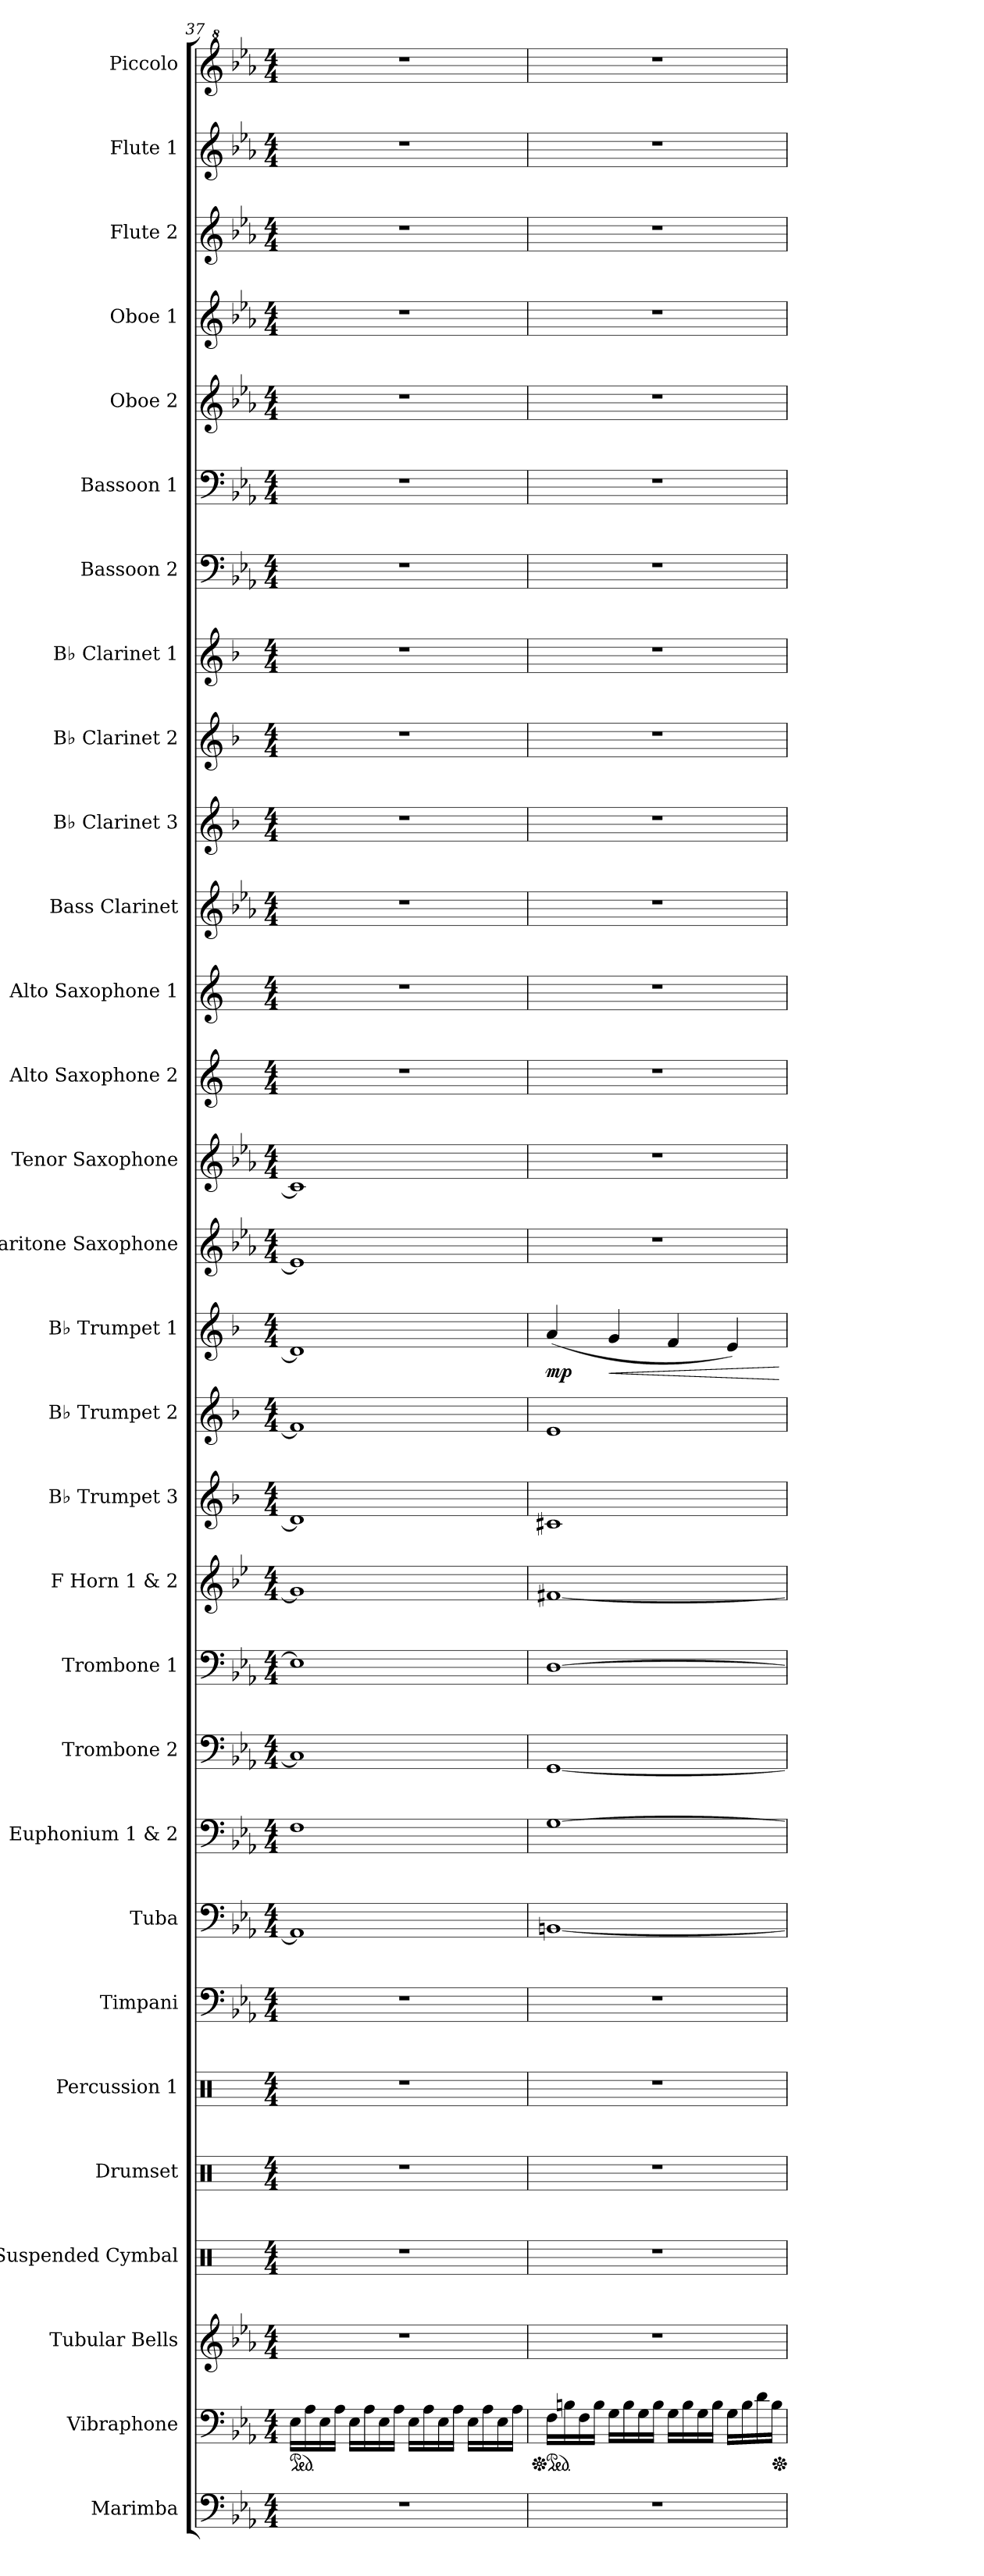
**kern	**kern	**kern	**kern	**kern	**kern	**kern	**kern	**kern	**kern	**kern	**kern	**kern	**kern	**kern	**dynam	**kern	**kern	**kern	**kern	**kern	**kern	**kern	**kern	**kern	**kern	**kern	**kern	**kern	**kern	**kern
*part30	*part29	*part28	*part27	*part26	*part25	*part24	*part23	*part22	*part21	*part20	*part19	*part18	*part17	*part16	*part16	*part15	*part14	*part13	*part12	*part11	*part10	*part9	*part8	*part7	*part6	*part5	*part4	*part3	*part2	*part1
*staff30	*staff29	*staff28	*staff27	*staff26	*staff25	*staff24	*staff23	*staff22	*staff21	*staff20	*staff19	*staff18	*staff17	*staff16	*staff16	*staff15	*staff14	*staff13	*staff12	*staff11	*staff10	*staff9	*staff8	*staff7	*staff6	*staff5	*staff4	*staff3	*staff2	*staff1
*I"Marimba	*I"Vibraphone	*I"Tubular Bells	*I"Suspended Cymbal	*I"Drumset	*I"Percussion 1	*I"Timpani	*I"Tuba	*I"Euphonium 1 &amp; 2	*I"Trombone 2	*I"Trombone 1	*I"F Horn 1 &amp; 2	*I"B♭ Trumpet 3	*I"B♭ Trumpet 2	*I"B♭ Trumpet 1	*	*I"Baritone Saxophone	*I"Tenor Saxophone	*I"Alto Saxophone 2	*I"Alto Saxophone 1	*I"Bass Clarinet	*I"B♭ Clarinet 3	*I"B♭ Clarinet 2	*I"B♭ Clarinet 1	*I"Bassoon 2	*I"Bassoon 1	*I"Oboe 2	*I"Oboe 1	*I"Flute 2	*I"Flute 1	*I"Piccolo
*I'Mrm.	*I'Vib.	*I'Tu. Be.	*I'Sus. Cym.	*I'Drs.	*I'Perc. 1	*I'Timp.	*I'Tba.	*I'Euph. 1 &amp; 2	*I'Tbn. 2	*I'Tbn. 1	*I'F Hn. 1 2	*I'B♭ Tpt. 3	*I'B♭ Tpt. 2	*I'B♭ Tpt. 1	*	*I'Bar. Sax.	*I'T. Sax.	*I'A. Sax. 2	*I'A. Sax. 1	*I'B. Cl.	*I'B♭ Cl. 3	*I'B♭ Cl. 2	*I'B♭ Cl. 1	*I'Bsn. 2	*I'Bsn. 1	*I'Ob. 2	*I'Ob. 1	*I'Fl. 2	*I'Fl. 1	*I'Picc.
*clefF4	*clefF4	*clefG2	*clefX	*clefX	*clefX	*clefF4	*clefF4	*clefF4	*clefF4	*clefF4	*clefG2	*clefG2	*clefG2	*clefG2	*	*clefG2	*clefG2	*clefG2	*clefG2	*clefG2	*clefG2	*clefG2	*clefG2	*clefF4	*clefF4	*clefG2	*clefG2	*clefG2	*clefG2	*clefG^2
*	*	*	*	*	*	*	*	*	*	*	*ITrd4c7	*ITrd1c2	*ITrd1c2	*ITrd1c2	*	*ITrd12c21	*ITrd8c14	*ITrd5c9	*ITrd5c9	*ITrd8c14	*ITrd1c2	*ITrd1c2	*ITrd1c2	*	*	*	*	*	*	*ITrd-7c-12
*k[b-e-a-]	*k[b-e-a-]	*k[b-e-a-]	*k[]	*k[]	*k[]	*k[b-e-a-]	*k[b-e-a-]	*k[b-e-a-]	*k[b-e-a-]	*k[b-e-a-]	*k[b-e-a-]	*k[b-e-a-]	*k[b-e-a-]	*k[b-e-a-]	*	*k[b-e-a-]	*k[b-e-a-]	*k[b-e-a-]	*k[b-e-a-]	*k[b-e-a-]	*k[b-e-a-]	*k[b-e-a-]	*k[b-e-a-]	*k[b-e-a-]	*k[b-e-a-]	*k[b-e-a-]	*k[b-e-a-]	*k[b-e-a-]	*k[b-e-a-]	*k[b-e-a-]
*M4/4	*M4/4	*M4/4	*M4/4	*M4/4	*M4/4	*M4/4	*M4/4	*M4/4	*M4/4	*M4/4	*M4/4	*M4/4	*M4/4	*M4/4	*	*M4/4	*M4/4	*M4/4	*M4/4	*M4/4	*M4/4	*M4/4	*M4/4	*M4/4	*M4/4	*M4/4	*M4/4	*M4/4	*M4/4	*M4/4
*	*ped	*	*	*	*	*	*	*	*	*	*	*	*	*	*	*	*	*	*	*	*	*	*	*	*	*	*	*	*	*
=37	=37	=37	=37	=37	=37	=37	=37	=37	=37	=37	=37	=37	=37	=37	=37	=37	=37	=37	=37	=37	=37	=37	=37	=37	=37	=37	=37	=37	=37	=37
1r	16E-\LL	1r	1r	1r	1r	1r	1AA-]	1F	1C]	1E-]	1c]	1c]	1e-]	1c]	.	1E-]	1C]	1r	1r	1r	1r	1r	1r	1r	1r	1r	1r	1r	1r	1r
.	16A-\	.	.	.	.	.	.	.	.	.	.	.	.	.	.	.	.	.	.	.	.	.	.	.	.	.	.	.	.	.
.	16E-\	.	.	.	.	.	.	.	.	.	.	.	.	.	.	.	.	.	.	.	.	.	.	.	.	.	.	.	.	.
.	16A-\JJ	.	.	.	.	.	.	.	.	.	.	.	.	.	.	.	.	.	.	.	.	.	.	.	.	.	.	.	.	.
.	16E-\LL	.	.	.	.	.	.	.	.	.	.	.	.	.	.	.	.	.	.	.	.	.	.	.	.	.	.	.	.	.
.	16A-\	.	.	.	.	.	.	.	.	.	.	.	.	.	.	.	.	.	.	.	.	.	.	.	.	.	.	.	.	.
.	16E-\	.	.	.	.	.	.	.	.	.	.	.	.	.	.	.	.	.	.	.	.	.	.	.	.	.	.	.	.	.
.	16A-\JJ	.	.	.	.	.	.	.	.	.	.	.	.	.	.	.	.	.	.	.	.	.	.	.	.	.	.	.	.	.
.	16E-\LL	.	.	.	.	.	.	.	.	.	.	.	.	.	.	.	.	.	.	.	.	.	.	.	.	.	.	.	.	.
.	16A-\	.	.	.	.	.	.	.	.	.	.	.	.	.	.	.	.	.	.	.	.	.	.	.	.	.	.	.	.	.
.	16E-\	.	.	.	.	.	.	.	.	.	.	.	.	.	.	.	.	.	.	.	.	.	.	.	.	.	.	.	.	.
.	16A-\JJ	.	.	.	.	.	.	.	.	.	.	.	.	.	.	.	.	.	.	.	.	.	.	.	.	.	.	.	.	.
.	16E-\LL	.	.	.	.	.	.	.	.	.	.	.	.	.	.	.	.	.	.	.	.	.	.	.	.	.	.	.	.	.
.	16A-\	.	.	.	.	.	.	.	.	.	.	.	.	.	.	.	.	.	.	.	.	.	.	.	.	.	.	.	.	.
.	16E-\	.	.	.	.	.	.	.	.	.	.	.	.	.	.	.	.	.	.	.	.	.	.	.	.	.	.	.	.	.
.	16A-\JJ	.	.	.	.	.	.	.	.	.	.	.	.	.	.	.	.	.	.	.	.	.	.	.	.	.	.	.	.	.
!!LO:PB:g=z
=38	=38	=38	=38	=38	=38	=38	=38	=38	=38	=38	=38	=38	=38	=38	=38	=38	=38	=38	=38	=38	=38	=38	=38	=38	=38	=38	=38	=38	=38	=38
*	*Xped	*	*	*	*	*	*	*	*	*	*	*	*	*	*	*	*	*	*	*	*	*	*	*	*	*	*	*	*	*
*	*ped	*	*	*	*	*	*	*	*	*	*	*	*	*	*	*	*	*	*	*	*	*	*	*	*	*	*	*	*	*
!	!	!	!	!	!	!	!	!	!	!	!	!	!	!	!LO:DY:b	!	!	!	!	!	!	!	!	!	!	!	!	!	!	!
1r	16F\LL	1r	1r	1r	1r	1r	[1BBn	[1G	[1GG	[1D	[1Bn	1Bn	1d	(<4g/	mp	1r	1r	1r	1r	1r	1r	1r	1r	1r	1r	1r	1r	1r	1r	1r
.	16Bn\	.	.	.	.	.	.	.	.	.	.	.	.	.	.	.	.	.	.	.	.	.	.	.	.	.	.	.	.	.
.	16F\	.	.	.	.	.	.	.	.	.	.	.	.	.	.	.	.	.	.	.	.	.	.	.	.	.	.	.	.	.
.	16B\JJ	.	.	.	.	.	.	.	.	.	.	.	.	.	.	.	.	.	.	.	.	.	.	.	.	.	.	.	.	.
!	!	!	!	!	!	!	!	!	!	!	!	!	!	!	!LO:HP:b	!	!	!	!	!	!	!	!	!	!	!	!	!	!	!
.	16G\LL	.	.	.	.	.	.	.	.	.	.	.	.	4f/	<	.	.	.	.	.	.	.	.	.	.	.	.	.	.	.
.	16B\	.	.	.	.	.	.	.	.	.	.	.	.	.	.	.	.	.	.	.	.	.	.	.	.	.	.	.	.	.
.	16G\	.	.	.	.	.	.	.	.	.	.	.	.	.	.	.	.	.	.	.	.	.	.	.	.	.	.	.	.	.
.	16B\JJ	.	.	.	.	.	.	.	.	.	.	.	.	.	.	.	.	.	.	.	.	.	.	.	.	.	.	.	.	.
.	16G\LL	.	.	.	.	.	.	.	.	.	.	.	.	4e-/	.	.	.	.	.	.	.	.	.	.	.	.	.	.	.	.
.	16B\	.	.	.	.	.	.	.	.	.	.	.	.	.	.	.	.	.	.	.	.	.	.	.	.	.	.	.	.	.
.	16G\	.	.	.	.	.	.	.	.	.	.	.	.	.	.	.	.	.	.	.	.	.	.	.	.	.	.	.	.	.
.	16B\JJ	.	.	.	.	.	.	.	.	.	.	.	.	.	.	.	.	.	.	.	.	.	.	.	.	.	.	.	.	.
.	16G\LL	.	.	.	.	.	.	.	.	.	.	.	.	4d/)	.	.	.	.	.	.	.	.	.	.	.	.	.	.	.	.
.	16B\	.	.	.	.	.	.	.	.	.	.	.	.	.	.	.	.	.	.	.	.	.	.	.	.	.	.	.	.	.
.	16d\	.	.	.	.	.	.	.	.	.	.	.	.	.	.	.	.	.	.	.	.	.	.	.	.	.	.	.	.	.
.	16B\JJ	.	.	.	.	.	.	.	.	.	.	.	.	.	.	.	.	.	.	.	.	.	.	.	.	.	.	.	.	.
.	.	.	.	.	.	.	.	.	.	.	.	.	.	.	[	.	.	.	.	.	.	.	.	.	.	.	.	.	.	.
*	*Xped	*	*	*	*	*	*	*	*	*	*	*	*	*	*	*	*	*	*	*	*	*	*	*	*	*	*	*	*	*
=	=	=	=	=	=	=	=	=	=	=	=	=	=	=	=	=	=	=	=	=	=	=	=	=	=	=	=	=	=	=
*-	*-	*-	*-	*-	*-	*-	*-	*-	*-	*-	*-	*-	*-	*-	*-	*-	*-	*-	*-	*-	*-	*-	*-	*-	*-	*-	*-	*-	*-	*-
